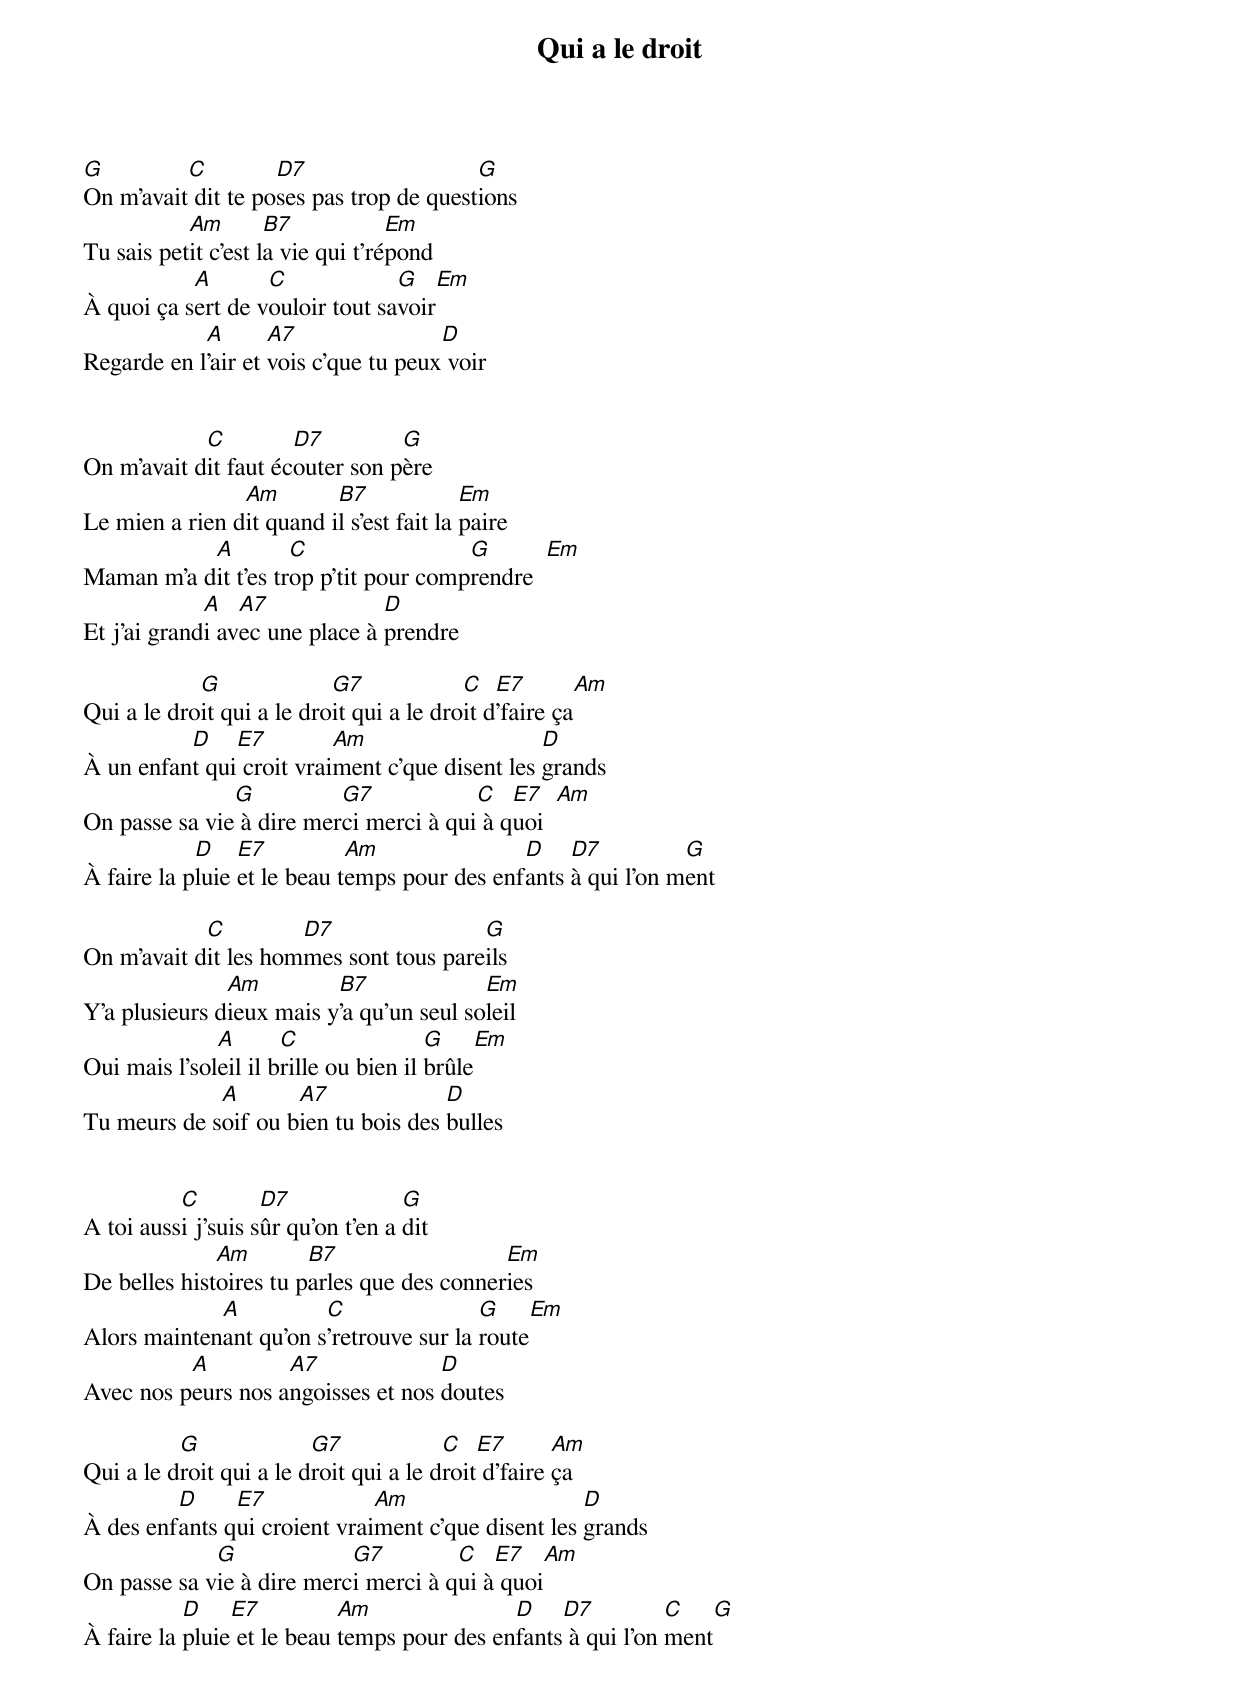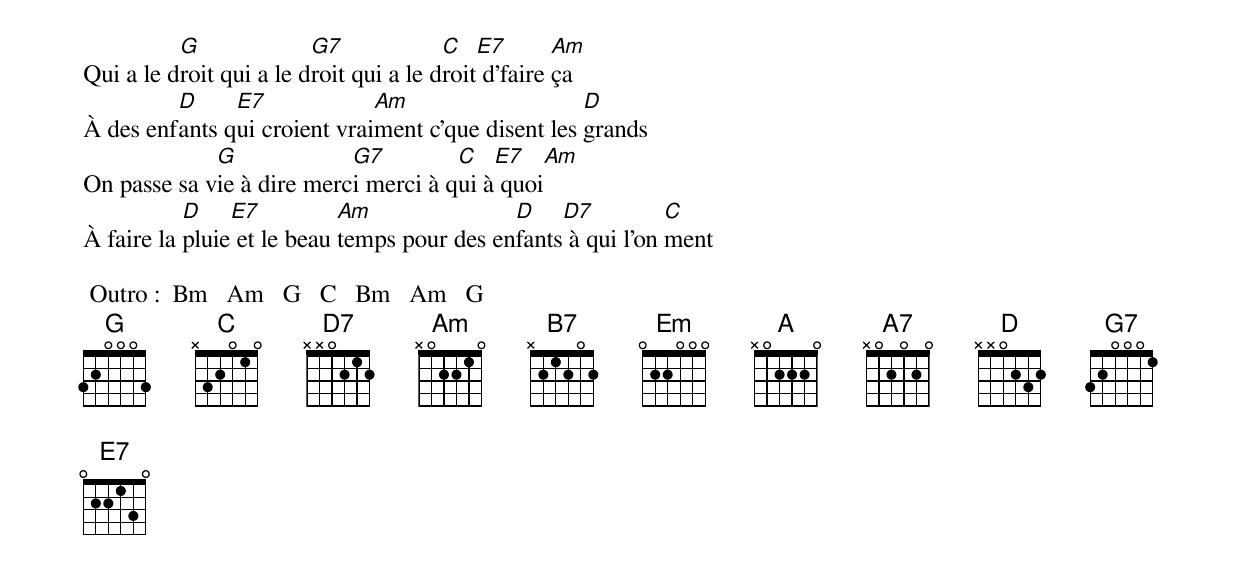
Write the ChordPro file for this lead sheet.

{t:Qui a le droit}
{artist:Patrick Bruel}


[G]On m'avait[C] dit te po[D7]ses pas trop de quest[G]ions
Tu sais pet[Am]it c'est l[B7]a vie qui t'ré[Em]pond
À quoi ça s[A]ert de v[C]ouloir tout sa[G]voir[Em]
Regarde en l[A]'air et [A7]vois c'que tu peux[D] voir


On m'avait d[C]it faut éc[D7]outer son p[G]ère
Le mien a rien d[Am]it quand i[B7]l s'est fait la [Em]paire
Maman m'a d[A]it t'es tr[C]op p'tit pour comp[G]rendre  [Em]
Et j'ai grand[A]i av[A7]ec une place à [D]prendre

Qui a le dro[G]it qui a le dro[G7]it qui a le dro[C]it d[E7]'faire ça[Am]
À un enfan[D]t qui[E7] croit vrai[Am]ment c'que disent les [D]grands
On passe sa vie[G] à dire mer[G7]ci merci à qui[C] à q[E7]uoi  [Am]
À faire la p[D]luie [E7]et le beau t[Am]emps pour des enf[D]ants [D7]à qui l'on m[G]ent

On m'avait d[C]it les hom[D7]mes sont tous pare[G]ils
Y'a plusieurs d[Am]ieux mais y[B7]'a qu'un seul so[Em]leil
Oui mais l'sol[A]eil il b[C]rille ou bien il [G]brûle[Em]
Tu meurs de s[A]oif ou b[A7]ien tu bois des [D]bulles


A toi auss[C]i j'suis s[D7]ûr qu'on t'en a [G]dit
De belles hist[Am]oires tu p[B7]arles que des conner[Em]ies
Alors mainten[A]ant qu'on s[C]'retrouve sur la [G]route[Em]
Avec nos p[A]eurs nos a[A7]ngoisses et nos [D]doutes

Qui a le d[G]roit qui a le d[G7]roit qui a le d[C]roit[E7] d'faire [Am]ça
À des enf[D]ants q[E7]ui croient vrai[Am]ment c'que disent les [D]grands
On passe sa v[G]ie à dire merc[G7]i merci à q[C]ui à[E7] quoi[Am]
À faire la [D]pluie[E7] et le beau [Am]temps pour des en[D]fants[D7] à qui l'on [C]ment[G]


Qui a le d[G]roit qui a le d[G7]roit qui a le d[C]roit[E7] d'faire [Am]ça
À des enf[D]ants q[E7]ui croient vrai[Am]ment c'que disent les [D]grands
On passe sa v[G]ie à dire merc[G7]i merci à q[C]ui à[E7] quoi[Am]
À faire la [D]pluie[E7] et le beau [Am]temps pour des en[D]fants[D7] à qui l'on [C]ment

 Outro :  Bm   Am   G   C   Bm   Am   G
